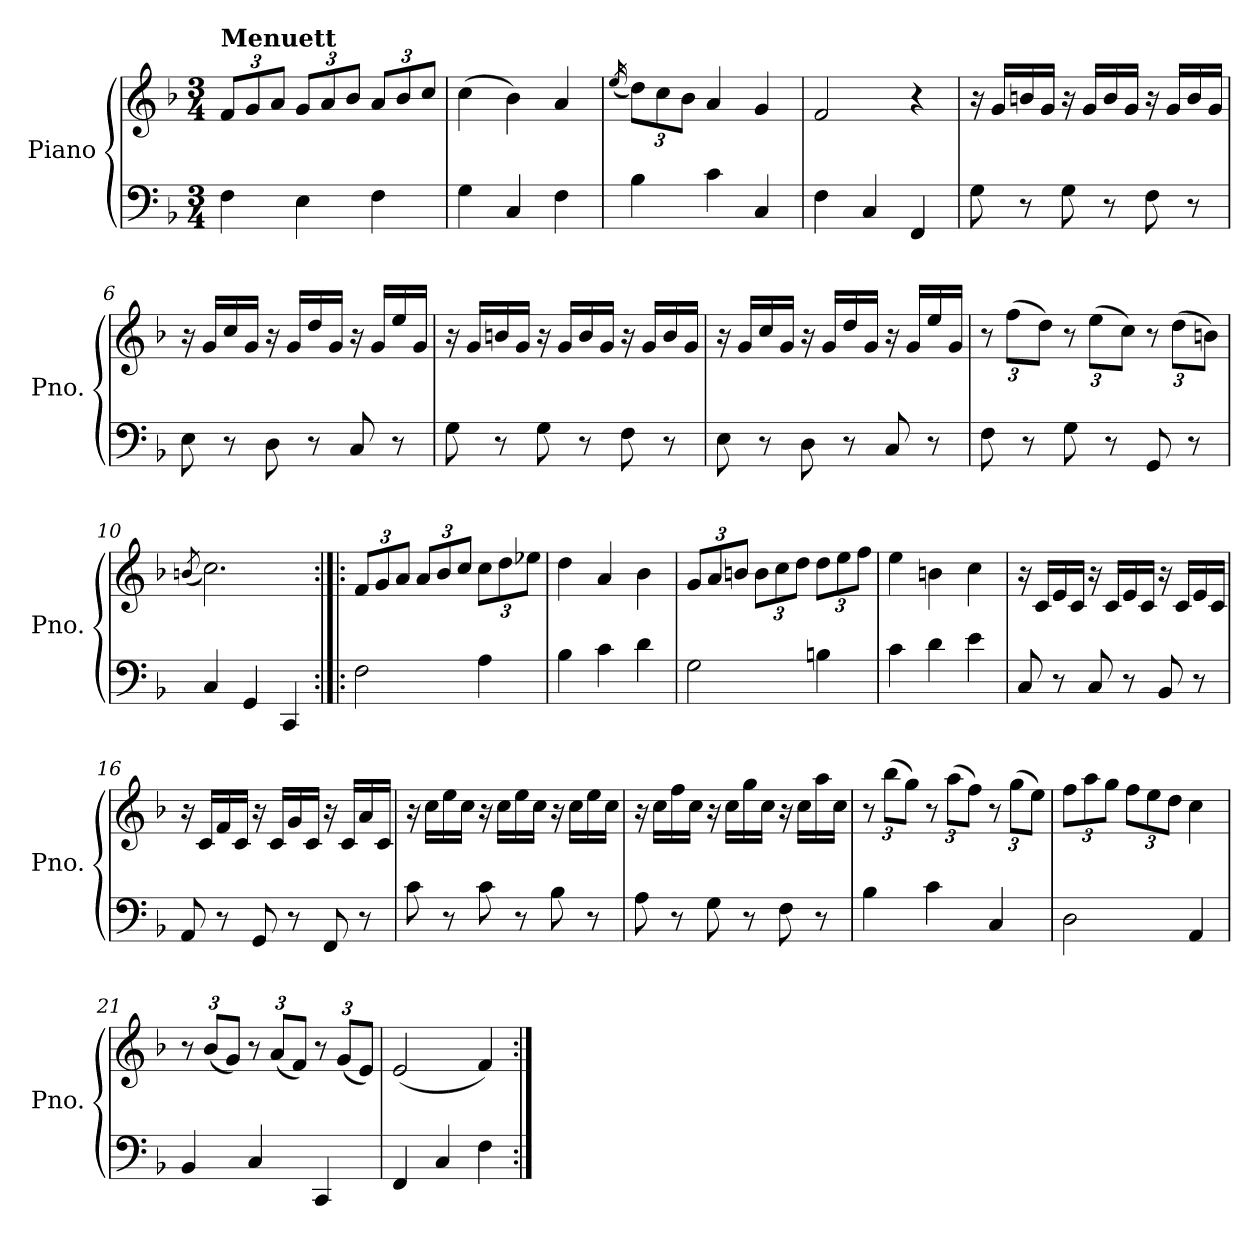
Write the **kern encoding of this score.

**kern	**kern
*part1	*part1
*staff2	*staff1
*I"Piano	*
*I'Pno.	*
*clefF4	*clefG2
*k[b-]	*k[b-]
*M3/4	*M3/4
*	*Xbrackettup
=1	=1
!	!LO:TX:a:B:t=Menuett
4F\	12f/L
.	12g/
.	12a/J
4E\	12g/L
.	12a/
.	12b-/J
4F\	12a/L
.	12b-/
.	12cc/J
=2	=2
4G\	(>4cc\
4C/	4b-\)
4F\	4a/
=3	=3
.	(<16qee/
4B-\	12dd\L)
.	12cc\
.	12b-\J
4c\	4a/
4C/	4g/
=4	=4
4F\	2f/
4C/	.
4FF/	4r
=5	=5
8G\	16r
.	16g/LL
8r	16bn/
.	16g/JJ
8G\	16r
.	16g/LL
8r	16b/
.	16g/JJ
8F\	16r
.	16g/LL
8r	16b/
.	16g/JJ
!!LO:LB:g=z
=6	=6
8E\	16r
.	16g/LL
8r	16cc/
.	16g/JJ
8D\	16r
.	16g/LL
8r	16dd/
.	16g/JJ
8C/	16r
.	16g/LL
8r	16ee/
.	16g/JJ
=7	=7
8G\	16r
.	16g/LL
8r	16bn/
.	16g/JJ
8G\	16r
.	16g/LL
8r	16b/
.	16g/JJ
8F\	16r
.	16g/LL
8r	16b/
.	16g/JJ
=8	=8
8E\	16r
.	16g/LL
8r	16cc/
.	16g/JJ
8D\	16r
.	16g/LL
8r	16dd/
.	16g/JJ
8C/	16r
.	16g/LL
8r	16ee/
.	16g/JJ
!!LO:LB:g=z
=9	=9
8F\	12r
.	(<12ff\L
8r	.
.	12dd\J)
8G\	12r
.	(<12ee\L
8r	.
.	12cc\J)
8GG/	12r
.	(<12dd\L
8r	.
.	12bn\J)
=10	=10
.	(<8qbn/
4C/	2.cc\)
4GG/	.
4CC/	.
=11:|!|:	=11:|!|:
2F\	12f/L
.	12g/
.	12a/J
.	12a/L
.	12b-/
.	12cc/J
4A\	12cc\L
.	12dd\
.	12ee-X\J
=12	=12
4B-\	4dd\
4c\	4a/
4d\	4b-\
=13	=13
2G\	12g/L
.	12a/
.	12bn/J
.	12b\L
.	12cc\
.	12dd\J
4Bn\	12dd\L
.	12ee\
.	12ff\J
!!LO:LB:g=z
=14	=14
4c\	4ee\
4d\	4bn\
4e\	4cc\
=15	=15
8C/	16r
.	16c/LL
8r	16e/
.	16c/JJ
8C/	16r
.	16c/LL
8r	16e/
.	16c/JJ
8BB-/	16r
.	16c/LL
8r	16e/
.	16c/JJ
=16	=16
8AA/	16r
.	16c/LL
8r	16f/
.	16c/JJ
8GG/	16r
.	16c/LL
8r	16g/
.	16c/JJ
8FF/	16r
.	16c/LL
8r	16a/
.	16c/JJ
=17	=17
8c\	16r
.	16cc\LL
8r	16ee\
.	16cc\JJ
8c\	16r
.	16cc\LL
8r	16ee\
.	16cc\JJ
8B-\	16r
.	16cc\LL
8r	16ee\
.	16cc\JJ
!!LO:LB:g=z
=18	=18
8A\	16r
.	16cc\LL
8r	16ff\
.	16cc\JJ
8G\	16r
.	16cc\LL
8r	16gg\
.	16cc\JJ
8F\	16r
.	16cc\LL
8r	16aa\
.	16cc\JJ
=19	=19
4B-\	12r
.	(>12bb-\L
.	12gg\J)
4c\	12r
.	(>12aa\L
.	12ff\J)
4C/	12r
.	(>12gg\L
.	12ee\J)
=20	=20
2D\	12ff\L
.	12aa\
.	12gg\J
.	12ff\L
.	12ee\
.	12dd\J
4AA/	4cc\
=21	=21
4BB-/	12r
.	(<12b-/L
.	12g/J)
4C/	12r
.	(<12a/L
.	12f/J)
4CC/	12r
.	(<12g/L
.	12e/J)
=22	=22
4FF/	(<2e/
4C/	.
4F\	4f/)
=:|!	=:|!
*-	*-
